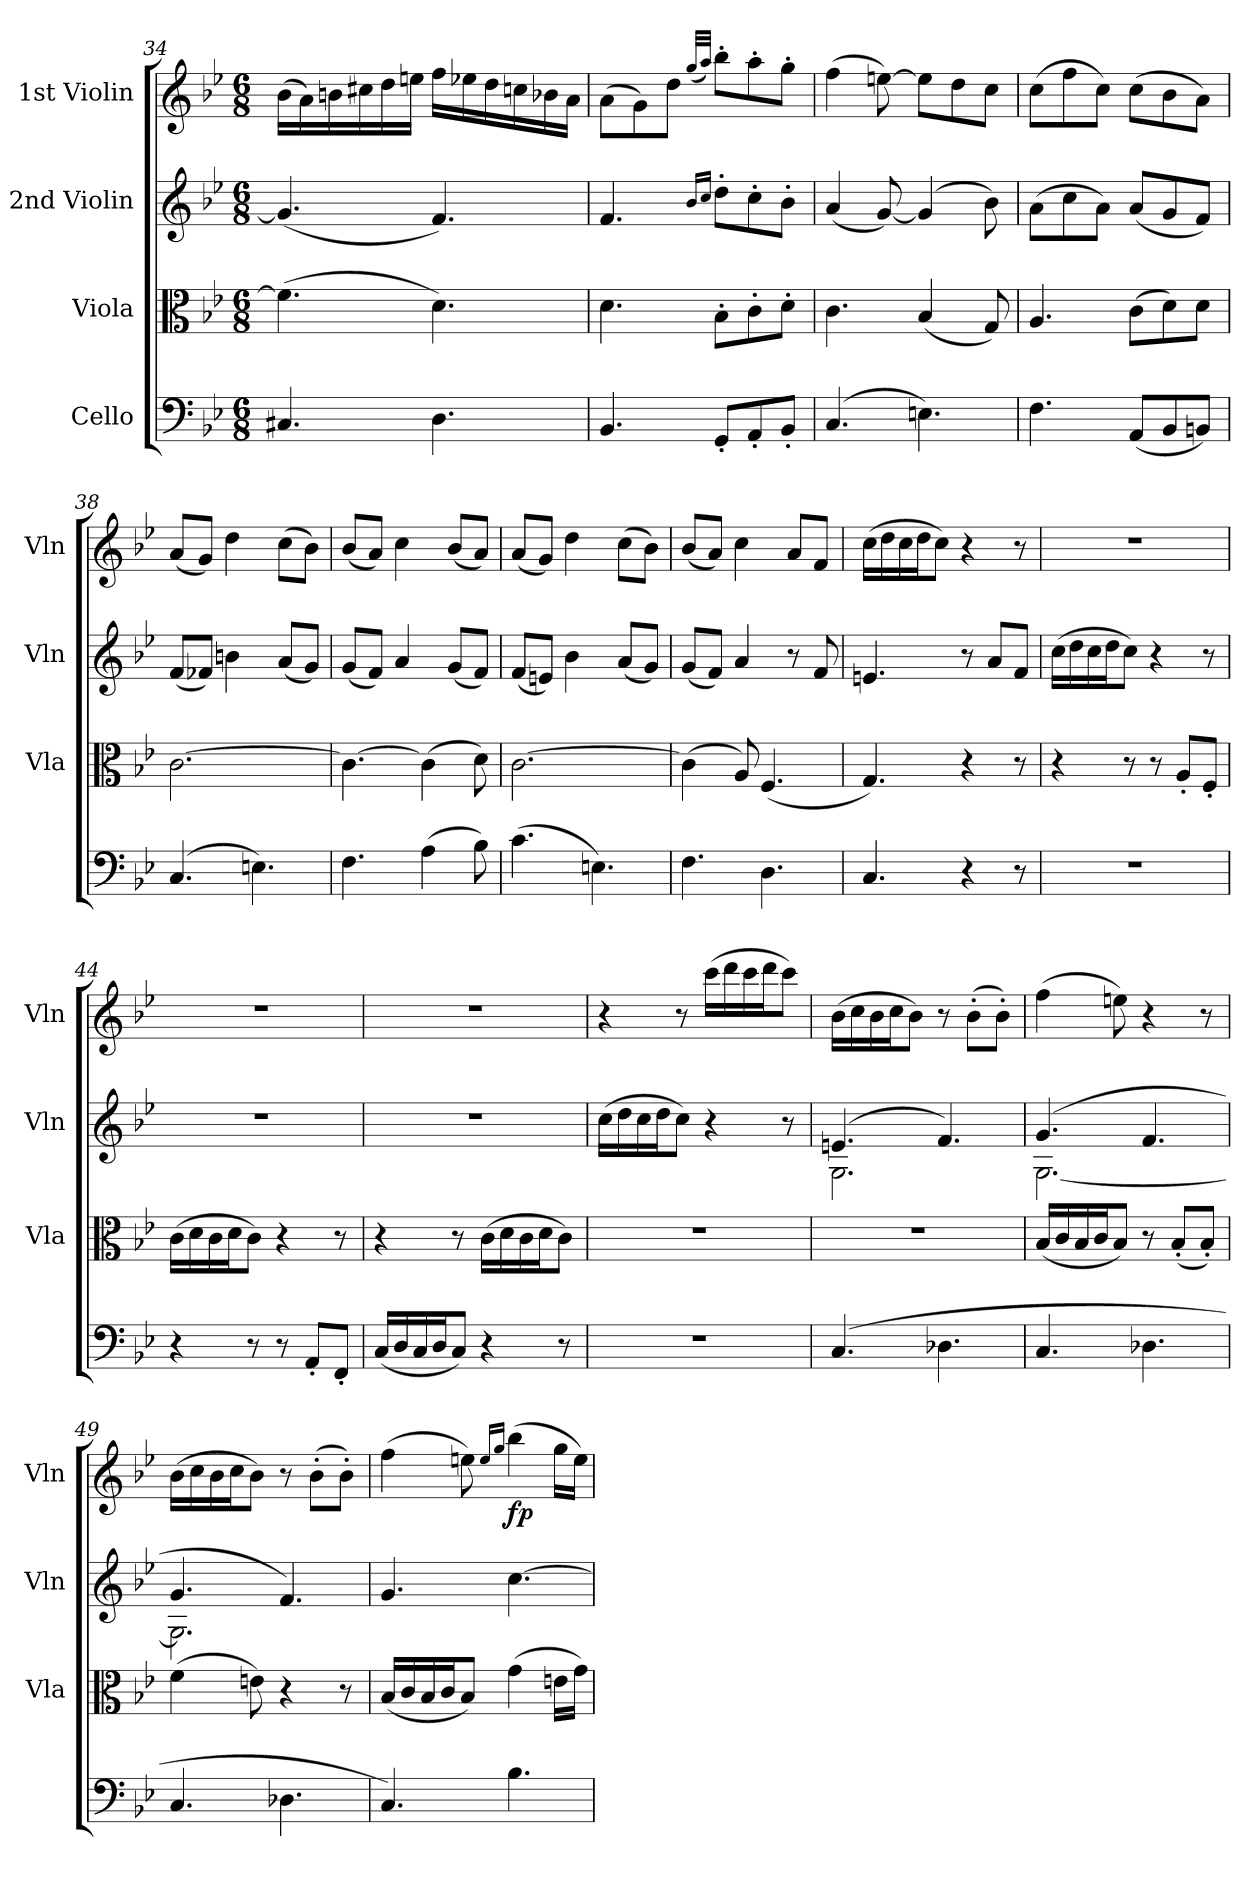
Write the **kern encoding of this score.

**kern	**kern	**kern	**kern	**dynam
*part4	*part3	*part2	*part1	*part1
*staff4	*staff3	*staff2	*staff1	*staff1
*I"Cello	*I"Viola	*I"2nd Violin	*I"1st Violin	*
*	*I'Vla	*I'Vln	*I'Vln	*
*clefF4	*clefC3	*clefG2	*clefG2	*
*k[b-e-]	*k[b-e-]	*k[b-e-]	*k[b-e-]	*
*B-:	*B-:	*B-:	*B-:	*
*M6/8	*M6/8	*M6/8	*M6/8	*
=34	=34	=34	=34	=34
4.C#X	(4.f-]	(4.g]	(16b-LL	.
.	.	.	16a)	.
.	.	.	16bn	.
.	.	.	16cc#X	.
.	.	.	16dd	.
.	.	.	16eenJJ	.
4.D	4.d)	4.f)	16ffLL	.
.	.	.	16ee-X	.
.	.	.	16dd	.
.	.	.	16ccn	.
.	.	.	16b-X	.
.	.	.	16aJJ	.
=35	=35	=35	=35	=35
4.BB-	4.d	4.f	(8aL	.
.	.	.	8g)	.
.	.	.	8ddJ	.
.	.	16qqb-/LL	(32qqgg/LLL	.
.	.	16qqcc/JJ	32qqaa/JJJ)	.
8GG'L	8B-'L	8dd'L	8bb-'L	.
8AA'	8c'	8cc'	8aa'	.
8BB-'J	8d'J	8b-'J	8gg'J	.
=36	=36	=36	=36	=36
(4.C	4.c	(4a	(4ff	.
.	.	[8g)	[8een)	.
4.En)	(4B-	(4g]	8eeL]	.
.	.	.	8dd	.
.	8G)	8b-)	8ccJ	.
=37	=37	=37	=37	=37
4.F	4.A	(8aL	(8ccL	.
.	.	8cc	8ff	.
.	.	8aJ)	8ccJ)	.
(8AAL	(8cL	(8aL	(8ccL	.
8BB-	8d)	8g	8b-	.
8BBnJ)	8dJ	8fJ)	8aJ)	.
=38	=38	=38	=38	=38
(4.C	[2.c	(8fL	(8aL	.
.	.	8f-XJ)	8gJ)	.
.	.	4bn	4dd	.
4.En)	.	.	.	.
.	.	(8aL	(8ccL	.
.	.	8gJ)	8b-J)	.
=39	=39	=39	=39	=39
4.F	4.c_	(8gL	(8b-L	.
.	.	8fJ)	8aJ)	.
.	.	4a	4cc	.
(4A	(4c]	.	.	.
.	.	(8gL	(8b-L	.
8B-)	8d)	8fJ)	8aJ)	.
=40	=40	=40	=40	=40
(4.c	[2.c	(8fL	(8aL	.
.	.	8enJ)	8gJ)	.
.	.	4b-	4dd	.
4.En)	.	.	.	.
.	.	(8aL	(8ccL	.
.	.	8gJ)	8b-J)	.
=41	=41	=41	=41	=41
4.F	(4c]	(8gL	(8b-L	.
.	.	8fJ)	8aJ)	.
.	8A)	4a	4cc	.
4.D	(4.F	.	.	.
.	.	8r	8aL	.
.	.	8f	8fJ	.
=42	=42	=42	=42	=42
4.C	4.G)	4.en	(16ccLL	.
.	.	.	16dd	.
.	.	.	16cc	.
.	.	.	16ddJ	.
.	.	.	8ccJ)	.
4r	4r	8r	4r	.
.	.	8aL	.	.
8r	8r	8fJ	8r	.
=43	=43	=43	=43	=43
2.r	4r	(16ccLL	2.r	.
.	.	16dd	.	.
.	.	16cc	.	.
.	.	16ddJ	.	.
.	8r	8ccJ)	.	.
.	8r	4r	.	.
.	8A'L	.	.	.
.	8F'J	8r	.	.
=44	=44	=44	=44	=44
4r	(16cLL	2.r	2.r	.
.	16d	.	.	.
.	16c	.	.	.
.	16dJ	.	.	.
8r	8cJ)	.	.	.
8r	4r	.	.	.
8AA'L	.	.	.	.
8FF'J	8r	.	.	.
=45	=45	=45	=45	=45
(16CLL	4r	2.r	2.r	.
16D	.	.	.	.
16C	.	.	.	.
16DJ	.	.	.	.
8CJ)	8r	.	.	.
4r	(16cLL	.	.	.
.	16d	.	.	.
.	16c	.	.	.
.	16dJ	.	.	.
8r	8cJ)	.	.	.
=46	=46	=46	=46	=46
2.r	2.r	(16ccLL	4r	.
.	.	16dd	.	.
.	.	16cc	.	.
.	.	16ddJ	.	.
.	.	8ccJ)	8r	.
.	.	4r	(16cccLL	.
.	.	.	16ddd	.
.	.	.	16ccc	.
.	.	.	16dddJ	.
.	.	8r	8cccJ)	.
=47	=47	=47	=47	=47
*	*	*^	*	*
(4.C	2.r	(4.en	2.G	(16b-LL	.
.	.	.	.	16cc	.
.	.	.	.	16b-	.
.	.	.	.	16ccJ	.
.	.	.	.	8b-J)	.
4.D-X	.	4.f)	.	8r	.
.	.	.	.	(8b-'L	.
.	.	.	.	8b-'J)	.
=48	=48	=48	=48	=48	=48
4.C	(16B-LL	(4.g	[2.G	(4ff	.
.	16c	.	.	.	.
.	16B-	.	.	.	.
.	16cJ	.	.	.	.
.	8B-J)	.	.	8een)	.
4.D-X	8r	4.f	.	4r	.
.	(8B-'L	.	.	.	.
.	8B-'J)	.	.	8r	.
=49	=49	=49	=49	=49	=49
4.C	(4f	4.g	2.G]	(16b-LL	.
.	.	.	.	16cc	.
.	.	.	.	16b-	.
.	.	.	.	16ccJ	.
.	8en)	.	.	8b-J)	.
4.D-X	4r	4.f)	.	8r	.
.	.	.	.	(8b-'L	.
.	8r	.	.	8b-'J)	.
*	*	*v	*v	*	*
=50	=50	=50	=50	=50
4.C)	(16B-LL	4.g	(4ff	.
.	16c	.	.	.
.	16B-	.	.	.
.	16cJ	.	.	.
.	8B-J)	.	8een)	.
.	.	.	16qqee/LL	.
.	.	.	16qqgg/JJ	.
4.B-	(4g	[4.cc	(4bb-	fp
.	16enLL	.	16ggLL	.
.	16gJJ)	.	16eeJJ)	.
=	=	=	=	=
*-	*-	*-	*-	*-
